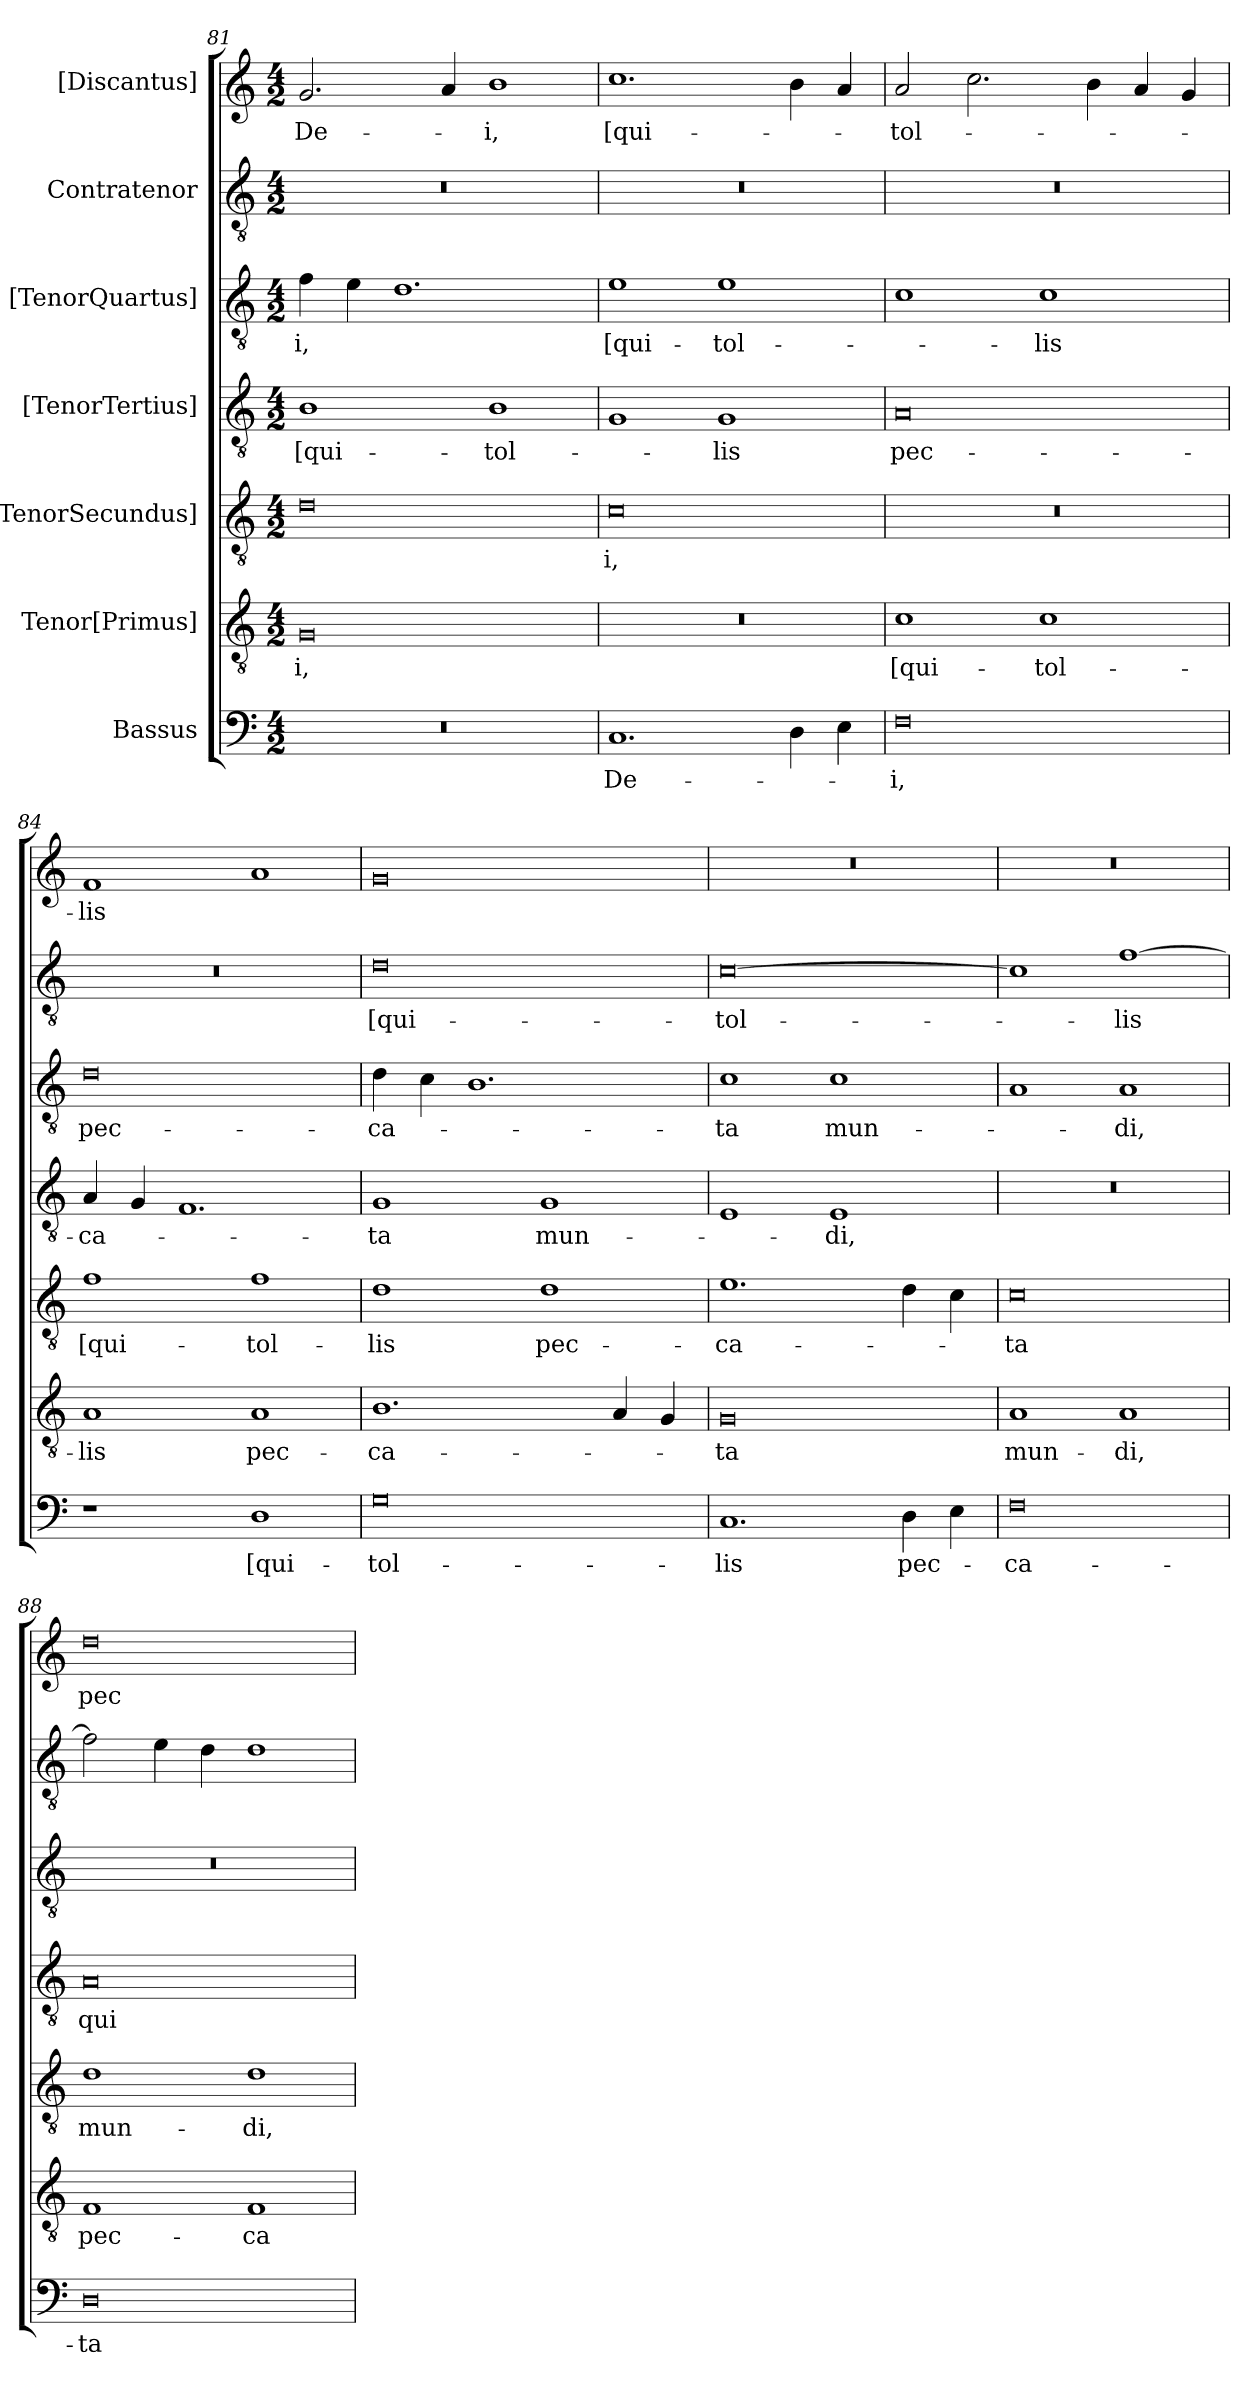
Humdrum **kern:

**kern	**text	**kern	**text	**kern	**text	**kern	**text	**kern	**text	**kern	**text	**kern	**text
*part7	*part7	*part6	*part6	*part5	*part5	*part4	*part4	*part3	*part3	*part2	*part2	*part1	*part1
*staff7	*staff7	*staff6	*staff6	*staff5	*staff5	*staff4	*staff4	*staff3	*staff3	*staff2	*staff2	*staff1	*staff1
*I"Bassus	*	*I"Tenor[Primus]	*	*I"[TenorSecundus]	*	*I"[TenorTertius]	*	*I"[TenorQuartus]	*	*I"Contratenor	*	*I"[Discantus]	*
*clefF4	*	*clefGv2	*	*clefGv2	*	*clefGv2	*	*clefGv2	*	*clefGv2	*	*clefG2	*
*k[]	*	*k[]	*	*k[]	*	*k[]	*	*k[]	*	*k[]	*	*k[]	*
*M4/2	*	*M4/2	*	*M4/2	*	*M4/2	*	*M4/2	*	*M4/2	*	*M4/2	*
=81	=81	=81	=81	=81	=81	=81	=81	=81	=81	=81	=81	=81	=81
0r	.	0G/	-i,	0d\	.	1B\	[qui-	4f\	-i,	0r	.	2.g/	De-
.	.	.	.	.	.	.	.	4e\	.	.	.	.	.
.	.	.	.	.	.	.	.	1.d\	.	.	.	.	.
.	.	.	.	.	.	.	.	.	.	.	.	4a/	.
.	.	.	.	.	.	1B\	tol-	.	.	.	.	1b\	-i,
=82	=82	=82	=82	=82	=82	=82	=82	=82	=82	=82	=82	=82	=82
1.C/	De-	0r	.	0c\	-i,	1G/	.	1e\	[qui-	0r	.	1.cc\	[qui-
.	.	.	.	.	.	1G/	-lis	1e\	tol-	.	.	.	.
4D\	.	.	.	.	.	.	.	.	.	.	.	4b\	.
4E\	.	.	.	.	.	.	.	.	.	.	.	4a/	.
=83	=83	=83	=83	=83	=83	=83	=83	=83	=83	=83	=83	=83	=83
0F\	-i,	1c\	[qui-	0r	.	0A/	pec-	1c\	.	0r	.	2a/	tol-
.	.	.	.	.	.	.	.	.	.	.	.	2.cc\	.
.	.	1c\	tol-	.	.	.	.	1c\	-lis	.	.	.	.
.	.	.	.	.	.	.	.	.	.	.	.	4b\	.
.	.	.	.	.	.	.	.	.	.	.	.	4a/	.
.	.	.	.	.	.	.	.	.	.	.	.	4g/	.
=84	=84	=84	=84	=84	=84	=84	=84	=84	=84	=84	=84	=84	=84
1r	.	1A/	-lis	1f\	[qui-	4A/	-ca-	0d\	pec-	0r	.	1f/	-lis
.	.	.	.	.	.	4G/	.	.	.	.	.	.	.
.	.	.	.	.	.	1.F/	.	.	.	.	.	.	.
1D\	[qui-	1A/	pec-	1f\	tol-	.	.	.	.	.	.	1a/	.
=85	=85	=85	=85	=85	=85	=85	=85	=85	=85	=85	=85	=85	=85
0G\	tol-	1.B\	-ca-	1d\	-lis	1G/	-ta	4d\	-ca-	0d\	[qui-	0g/	.
.	.	.	.	.	.	.	.	4c\	.	.	.	.	.
.	.	.	.	.	.	.	.	1.B\	.	.	.	.	.
.	.	.	.	1d\	pec-	1G/	mun-	.	.	.	.	.	.
.	.	4A/	.	.	.	.	.	.	.	.	.	.	.
.	.	4G/	.	.	.	.	.	.	.	.	.	.	.
=86	=86	=86	=86	=86	=86	=86	=86	=86	=86	=86	=86	=86	=86
1.C/	-lis	0G/	-ta	1.e\	-ca-	1E/	.	1c\	-ta	[0c\	tol-	0r	.
.	.	.	.	.	.	1E/	-di,	1c\	mun-	.	.	.	.
4D\	pec-	.	.	4d\	.	.	.	.	.	.	.	.	.
4E\	.	.	.	4c\	.	.	.	.	.	.	.	.	.
=87	=87	=87	=87	=87	=87	=87	=87	=87	=87	=87	=87	=87	=87
0F\	-ca-	1A/	mun-	0c\	-ta	0r	.	1A/	.	1c\]	.	0r	.
.	.	1A/	-di,	.	.	.	.	1A/	-di,	[1f\	-lis	.	.
=88	=88	=88	=88	=88	=88	=88	=88	=88	=88	=88	=88	=88	=88
0D\	-ta	1F/	pec-	1d\	mun-	0A/	qui-	0r	.	2f\]	.	0dd\	pec-
.	.	.	.	.	.	.	.	.	.	4e\	.	.	.
.	.	.	.	.	.	.	.	.	.	4d\	.	.	.
.	.	1F/	-ca-	1d\	-di,	.	.	.	.	1d\	.	.	.
=	=	=	=	=	=	=	=	=	=	=	=	=	=
*-	*-	*-	*-	*-	*-	*-	*-	*-	*-	*-	*-	*-	*-
